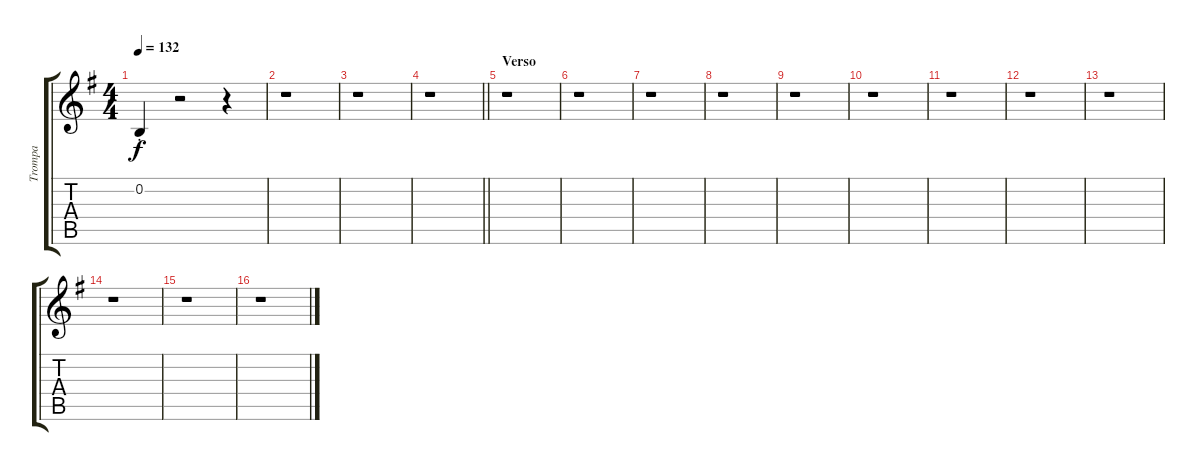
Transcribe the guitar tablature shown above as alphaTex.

\track ("Trompa" "Trompa") {instrument frenchhorn}
\staff {score tabs}
\tuning (E4 B3 G3 D3 A2 E2) {hide}
\ts (4 4)
\tempo 132
\clef g2
\ks eminor
0.2{st}.4{dy f} r.2 r.4 |
r.1 |
r.1 |
\barLineRight lightlight
r.1 |
\section ("" "Verso")
r.1 |
r.1 |
r.1 |
r.1 |
r.1 |
r.1 |
r.1 |
r.1 |
r.1 |
r.1 |
r.1 |
r.1
